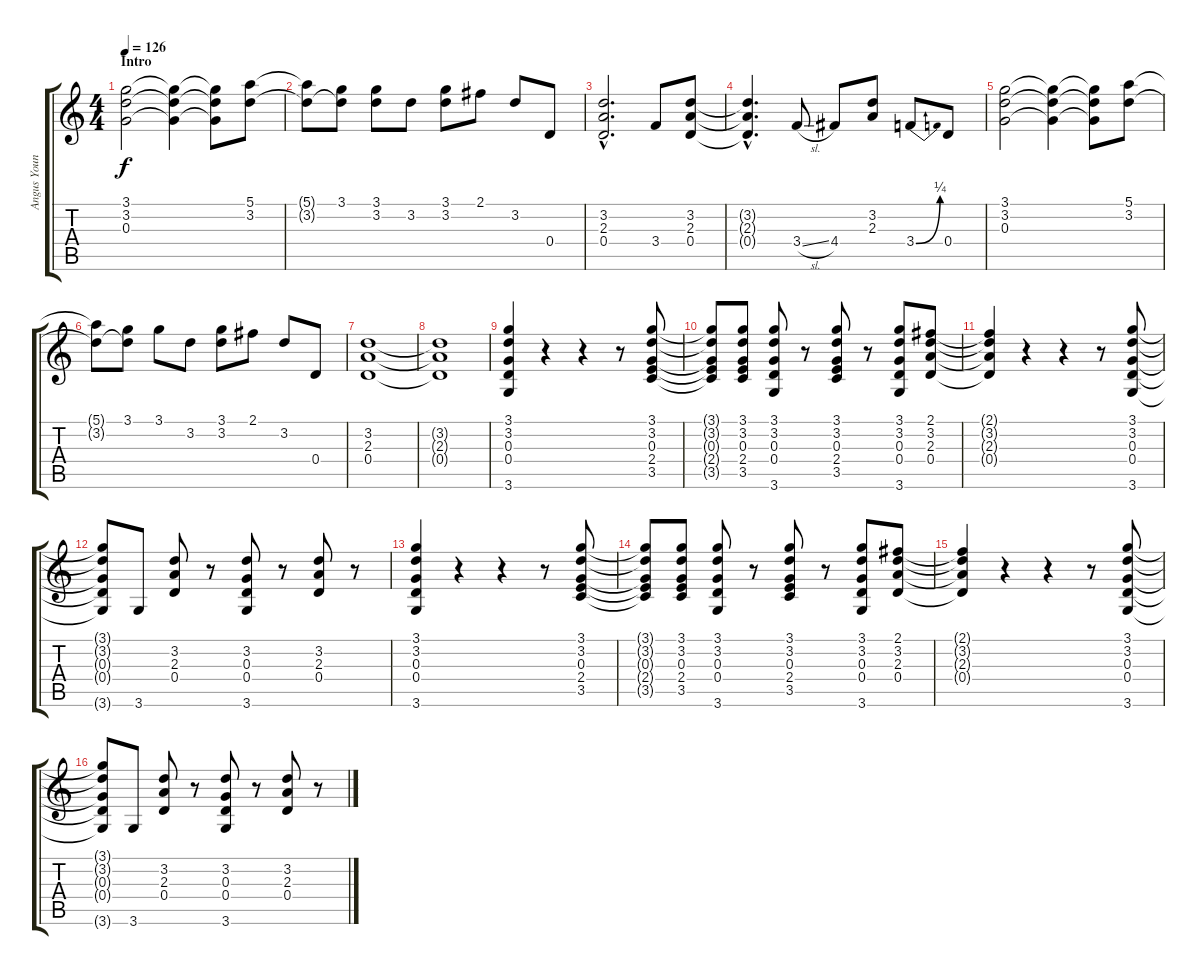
\track ("Angus Young (Lead Guitar)" "Angus Youn") {instrument overdrivenguitar}
\staff {score tabs}
\tuning (E4 B3 G3 D3 A2 E2) {hide}
\ts (4 4)
\section ("" "Intro")
\tempo 126
\clef g2
\ks c
(3.1 3.2 0.3).2{dy f instrument overdrivenguitar} (3.1{t} 3.2{t} 0.3{t}).4 (3.1{t} 3.2{t} 0.3{t}).8 (5.1 3.2).8 |
(5.1{t} 3.2{t}).8 (3.1 3.2{t}).8 (3.1 3.2).8 3.2.8 (3.1 3.2).8 2.1.8 3.2.8 0.4.8 |
(3.2{hac} 2.3{hac} 0.4{hac}).2{d} 3.4.8 (3.2 2.3 0.4).8 |
(3.2{hac t} 2.3{hac t} 0.4{hac t}).4{d} 3.4{sl}.8 4.4.8 (3.2 2.3).8 3.4{be (bend 0 0 60 1)}.8 0.4.8 |
(3.1 3.2 0.3).2 (3.1{t} 3.2{t} 0.3{t}).4 (3.1{t} 3.2{t} 0.3{t}).8 (5.1 3.2).8 |
(5.1{t} 3.2{t}).8 (3.1 3.2{t}).8 3.1.8 3.2.8 (3.1 3.2).8 2.1.8 3.2.8 0.4.8 |
(3.2 2.3 0.4).1 |
(3.2{t} 2.3{t} 0.4{t}).1 |
(3.1 3.2 0.3 0.4 3.6).4 r.4 r.4 r.8 (3.1 3.2 0.3 2.4 3.5).8 |
(3.1{t} 3.2{t} 0.3{t} 2.4{t} 3.5{t}).8 (3.1 3.2 0.3 2.4 3.5).8 (3.1 3.2 0.3 0.4 3.6).8 r.8 (3.1 3.2 0.3 2.4 3.5).8 r.8 (3.1 3.2 0.3 0.4 3.6).8 (2.1 3.2 2.3 0.4).8 |
(2.1{t} 3.2{t} 2.3{t} 0.4{t}).4 r.4 r.4 r.8 (3.1 3.2 0.3 0.4 3.6).8 |
(3.1{t} 3.2{t} 0.3{t} 0.4{t} 3.6{t}).8 3.6.8 (3.2 2.3 0.4).8 r.8 (3.2 0.3 0.4 3.6).8 r.8 (3.2 2.3 0.4).8 r.8 |
(3.1 3.2 0.3 0.4 3.6).4 r.4 r.4 r.8 (3.1 3.2 0.3 2.4 3.5).8 |
(3.1{t} 3.2{t} 0.3{t} 2.4{t} 3.5{t}).8 (3.1 3.2 0.3 2.4 3.5).8 (3.1 3.2 0.3 0.4 3.6).8 r.8 (3.1 3.2 0.3 2.4 3.5).8 r.8 (3.1 3.2 0.3 0.4 3.6).8 (2.1 3.2 2.3 0.4).8 |
(2.1{t} 3.2{t} 2.3{t} 0.4{t}).4 r.4 r.4 r.8 (3.1 3.2 0.3 0.4 3.6).8 |
(3.1{t} 3.2{t} 0.3{t} 0.4{t} 3.6{t}).8 3.6.8 (3.2 2.3 0.4).8 r.8 (3.2 0.3 0.4 3.6).8 r.8 (3.2 2.3 0.4).8 r.8
